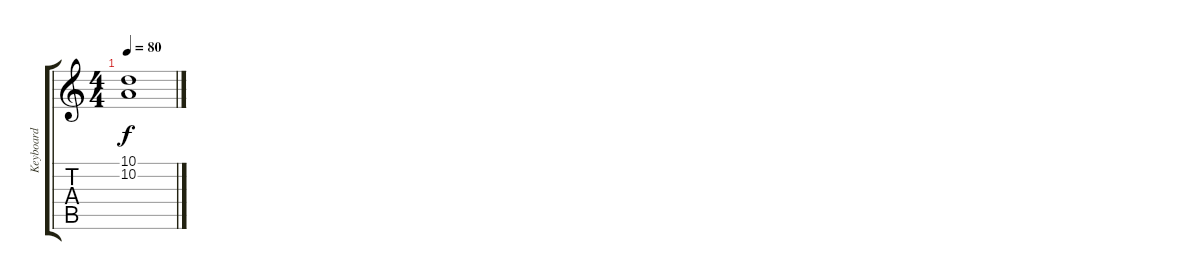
\track ("Keyboard" "Keyboard") {instrument electricpiano1}
\staff {score tabs}
\tuning (E4 B3 G3 D3 A2 E2) {hide}
\ts (4 4)
\tempo 80
\clef g2
\ks c
(10.1 10.2).1{dy f}
